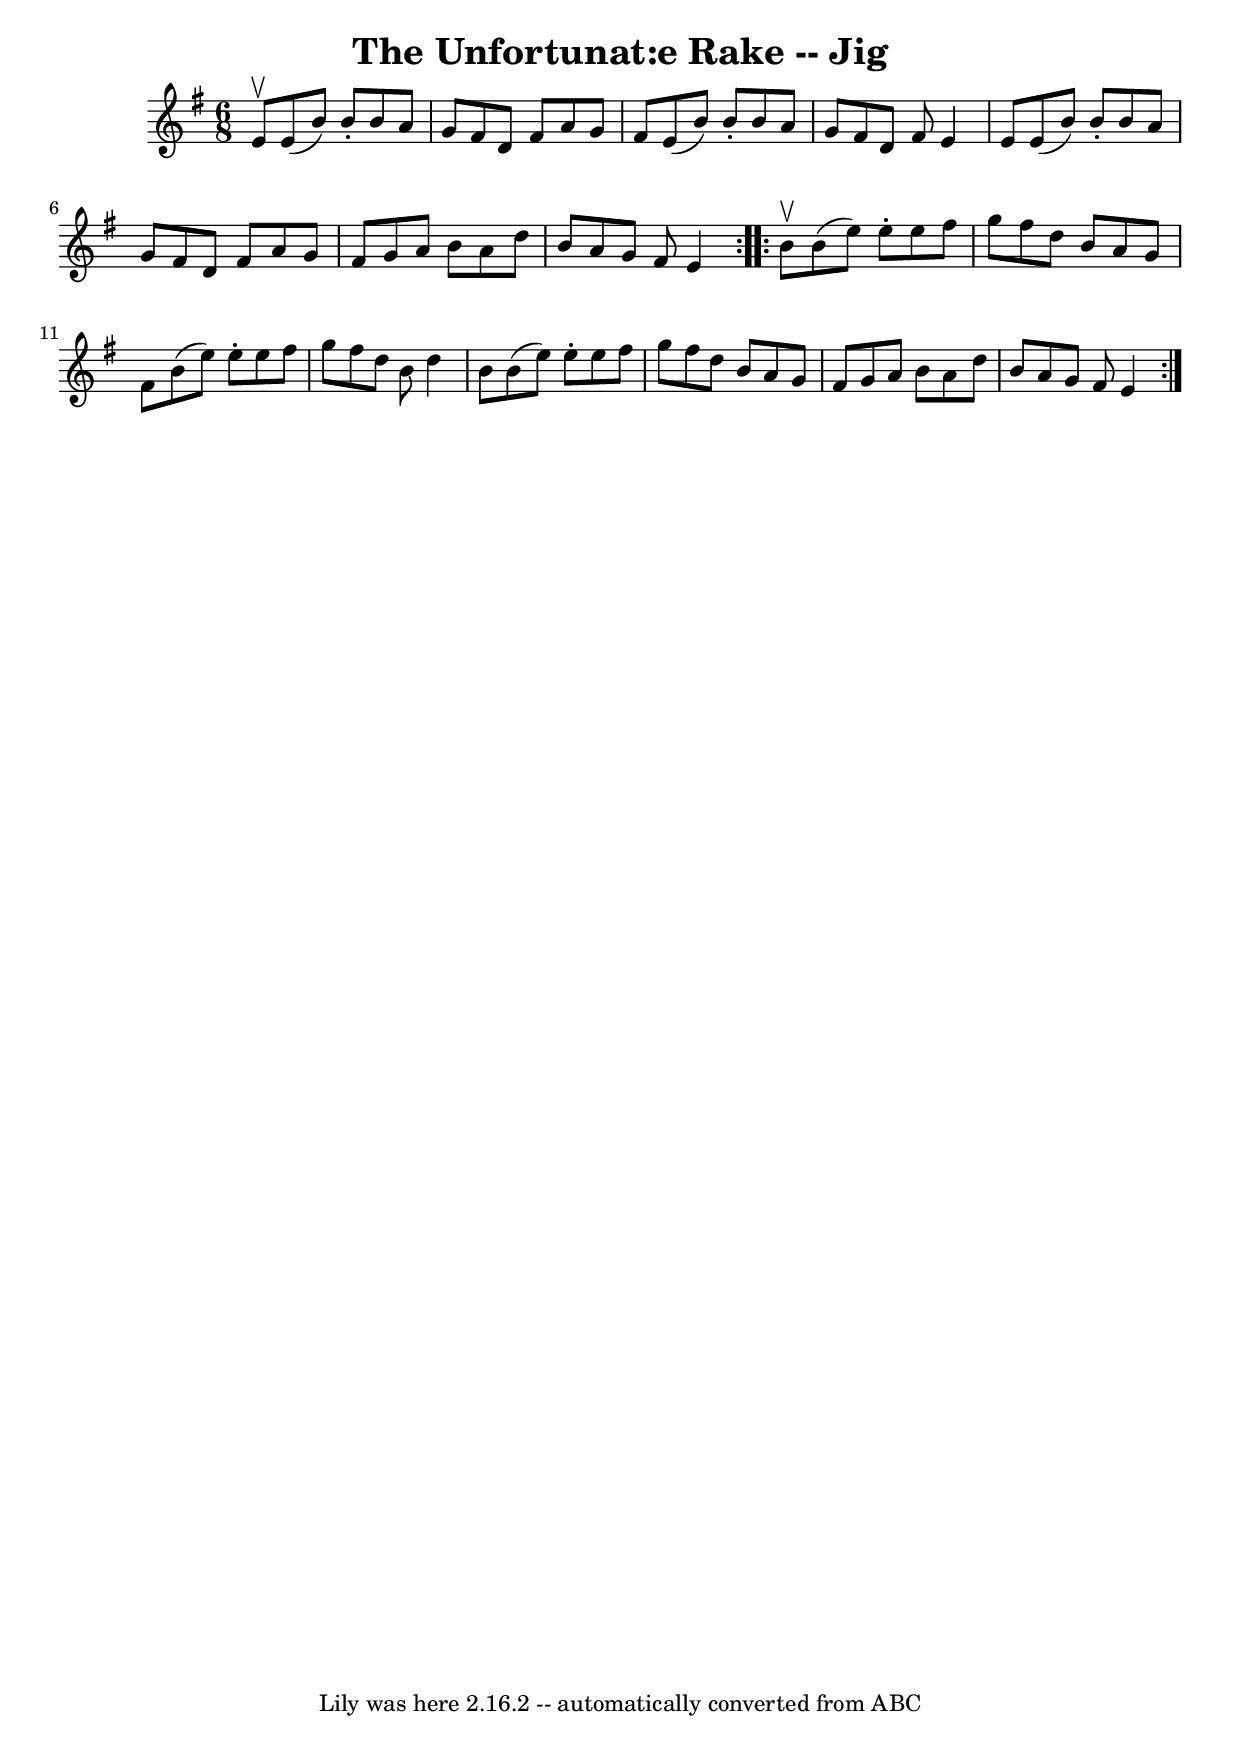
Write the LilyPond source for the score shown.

\version "2.16.2"
\include "Mammoth.ily"
\header {
  %% book = "Ryan's Mammoth Collection"
  crossRefNumber = "1"
  footnotes = "\\\\89 467"
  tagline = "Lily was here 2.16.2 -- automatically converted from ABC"
  title = "The Unfortunat:e Rake -- Jig"

}
voicedefault =  {



  \repeat volta 2 {

    \time 6/8 
    \key e \minor
 e'8^\upbow |
    e'8 (b'8) b'8 -.   
    b'8 a'8 g'8    |
    fis'8 d'8 fis'8 a'8 g'8 fis'8    
    |
    e'8 (b'8) b'8 -. b'8 a'8 g'8    |
    fis'8    
    d'8 fis'8 e'4 e'8    |
    e'8 (b'8) b'8 -. b'8    
    a'8 g'8    |
    fis'8 d'8 fis'8 a'8 g'8 fis'8    
    |
    g'8 a'8 b'8 a'8 d''8 b'8    |
    a'8 g'8    
    fis'8 e'4  
  }     
  \repeat volta 2 {
    b'8^\upbow |
    b'8 (e''8  
    -) e''8 -. e''8 fis''8 g''8    |
    fis''8 d''8 b'8    
    a'8 g'8 fis'8    |
    b'8 (e''8) e''8 -. e''8 fis''8   
    g''8    |
    fis''8 d''8 b'8 d''4 b'8    |
    b'8 (
    e''8) e''8 -. e''8 fis''8 g''8    |
    fis''8 d''8    
    b'8 a'8 g'8 fis'8    |
    g'8 a'8 b'8 a'8 d''8    
    b'8    |
    a'8 g'8 fis'8 e'4  
  }   

}

\score{
  <<

    \context Staff="default"
    {
      \voicedefault 
      
    }

  >>
  \layout {
    
  }
  \midi {
  }

}
